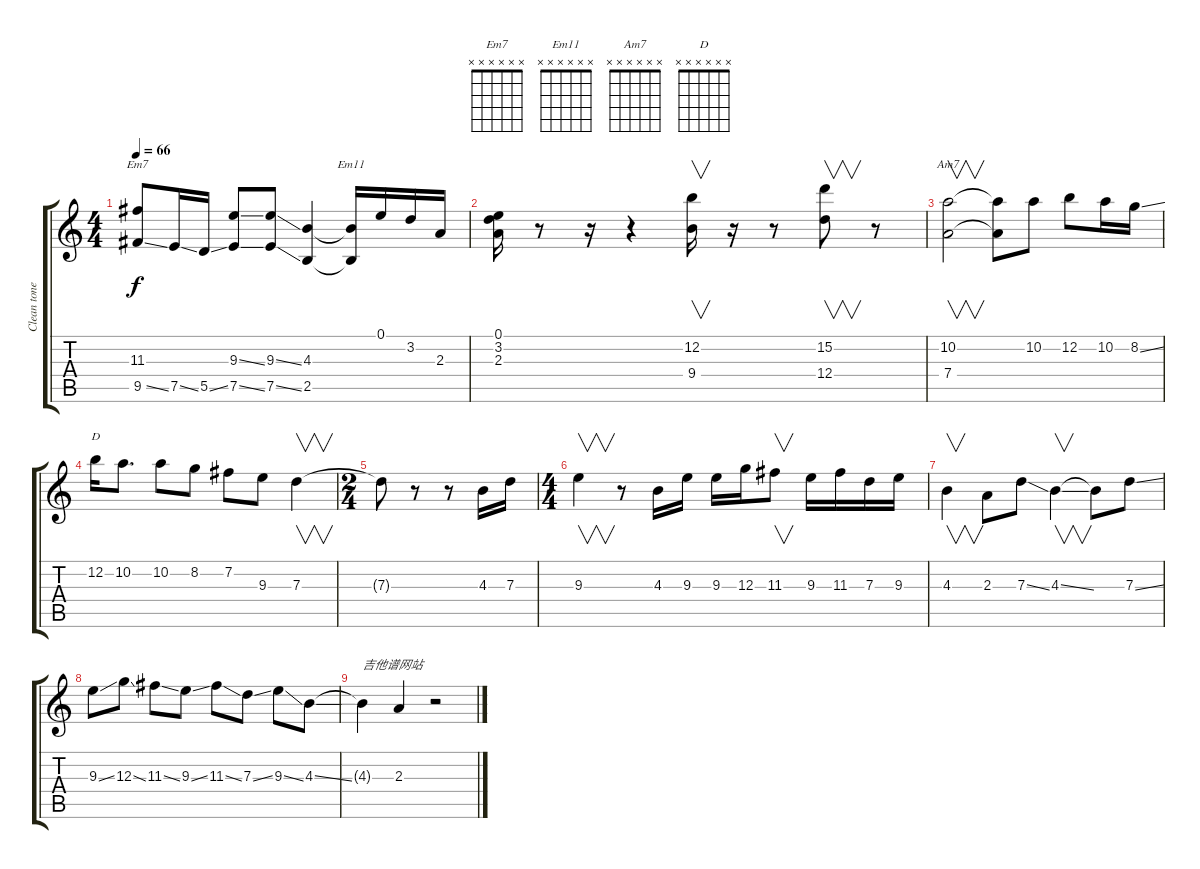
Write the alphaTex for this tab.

\track ("Clean tone" "Clean tone") {instrument electricguitarclean}
\staff {score tabs}
\tuning (E4 B3 G3 D3 A2 E2) {hide}
\chord ("Em7" x x x x x x)
\chord ("Em11" x x x x x x)
\chord ("Am7" x x x x x x)
\chord ("D" x x x x x x)
\ts (4 4)
\tempo 66
\clef g2
\ks c
(11.3 9.5{ss}).8{ch "Em7" dy f} 7.5{ss}.16 5.5{ss}.16 (9.3{ss} 7.5{ss}).8 (9.3{ss} 7.5{ss}).8 (4.3 2.5).4 (4.3{t} 2.5{t}).16{ch "Em11"} 0.1.16 3.2.16 2.3.16 |
(0.1 3.2 2.3).16 r.8 r.16 r.4 (12.2 9.4).16{v} r.16 r.8 (15.2 12.4).8{v} r.8 |
(10.2 7.4).2{v ch "Am7"} (10.2{t} 7.4{t}).8 10.2.8 12.2.8 10.2.16 8.2{ss}.16 |
12.2.16{ch "D"} 10.2.8{d} 10.2.8 8.2.8 7.2.8 9.3.8 7.3.4{v} |
\ts (2 4)
7.3{t}.8 r.8 r.8 4.3.16 7.3.16 |
\ts (4 4)
9.3.4{v} r.8 4.3.16 9.3.16 9.3.16 12.3.16 11.3.8{v} 9.3.16 11.3.16 7.3.16 9.3.16 |
4.3.4{v} 2.3.8 7.3{ss}.8 4.3{ss}.4{v} 4.3{t}.8 7.3{ss}.8 |
9.3{ss}.8 12.3{ss}.8 11.3{ss}.8 9.3{ss}.8 11.3{ss}.8 7.3{ss}.8 9.3{ss}.8 4.3{ss}.8 |
4.3{t}.4{txt "吉他谱网站"} 2.3.4 r.2
